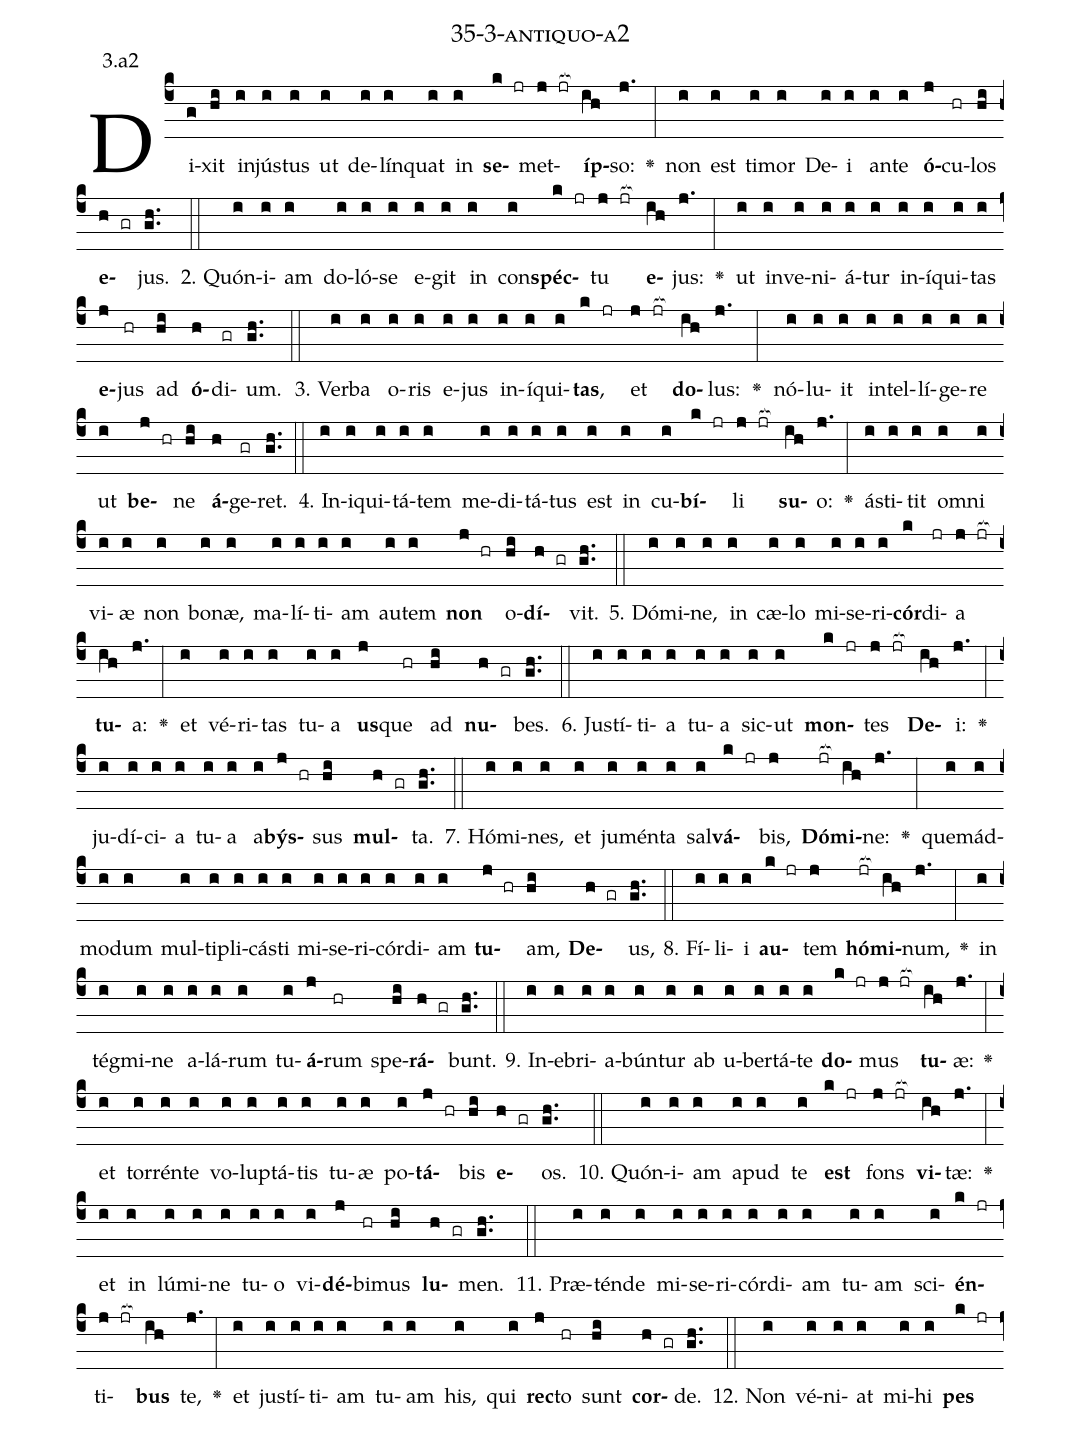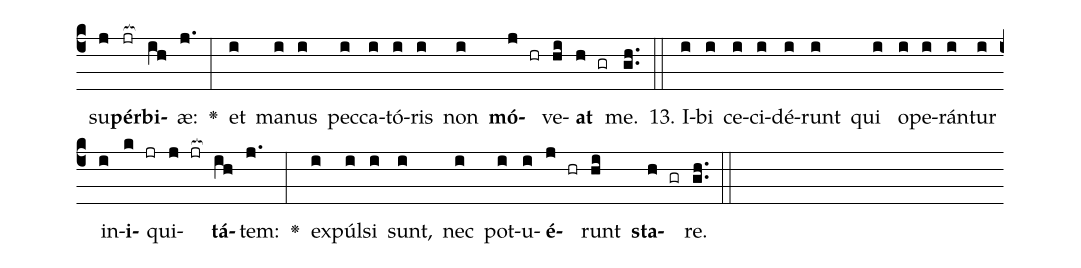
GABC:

name: 35-3-antiquo-a2;
annotation: 3.a2;
%%
(c4)Di(g)xit(hi) in(i)jús(i)tus(i) ut(i) de(i)lín(i)quat(i) in(i) <b>se</b>(k jr)met(j jr[ocb:1{])<b>íp</b>(ih[ocb:0}])so:(j.) <v>\greheightstar</v>(:) non(i) est(i) ti(i)mor(i) De(i)i(i) an(i)te(i) <b>ó</b>(j)cu(hr)los(hi) <b>e</b>(h gr)jus.(gh..) (::)
2. Quón(i)i(i)am(i) do(i)ló(i)se(i) e(i)git(i) in(i) con(i)<b>spéc</b>(k jr)tu(j jr[ocb:1{]) <b>e</b>(ih[ocb:0}])jus:(j.) <v>\greheightstar</v>(:) ut(i) in(i)ve(i)ni(i)á(i)tur(i) in(i)í(i)qui(i)tas(i) <b>e</b>(j)jus(hr) ad(hi) <b>ó</b>(h)di(gr)um.(gh..) (::)
3. Ver(i)ba(i) o(i)ris(i) e(i)jus(i) in(i)í(i)qui(i)<b>tas</b>,(k jr) et(j jr[ocb:1{]) <b>do</b>(ih[ocb:0}])lus:(j.) <v>\greheightstar</v>(:) nó(i)lu(i)it(i) in(i)tel(i)lí(i)ge(i)re(i) ut(i) <b>be</b>(j hr)ne(hi) <b>á</b>(h)ge(gr)ret.(gh..) (::)
4. In(i)i(i)qui(i)tá(i)tem(i) me(i)di(i)tá(i)tus(i) est(i) in(i) cu(i)<b>bí</b>(k jr)li(j jr[ocb:1{]) <b>su</b>(ih[ocb:0}])o:(j.) <v>\greheightstar</v>(:) á(i)sti(i)tit(i) om(i)ni(i) vi(i)æ(i) non(i) bo(i)næ,(i) ma(i)lí(i)ti(i)am(i) au(i)tem(i) <b>non</b>(j hr) o(hi)<b>dí</b>(h gr)vit.(gh..) (::)
5. Dó(i)mi(i)ne,(i) in(i) cæ(i)lo(i) mi(i)se(i)ri(i)<b>cór</b>(k)di(jr)a(j jr[ocb:1{]) <b>tu</b>(ih[ocb:0}])a:(j.) <v>\greheightstar</v>(:) et(i) vé(i)ri(i)tas(i) tu(i)a(i) <b>us</b>(j)que(hr) ad(hi) <b>nu</b>(h gr)bes.(gh..) (::)
6. Jus(i)tí(i)ti(i)a(i) tu(i)a(i) sic(i)ut(i) <b>mon</b>(k jr)tes(j jr[ocb:1{]) <b>De</b>(ih[ocb:0}])i:(j.) <v>\greheightstar</v>(:) ju(i)dí(i)ci(i)a(i) tu(i)a(i) a(i)<b>býs</b>(j hr)sus(hi) <b>mul</b>(h gr)ta.(gh..) (::)
7. Hó(i)mi(i)nes,(i) et(i) ju(i)mén(i)ta(i) sal(i)<b>vá</b>(k jr)bis,(j) <b>Dó</b>(jr[ocb:1{])<b>mi</b>(ih[ocb:0}])ne:(j.) <v>\greheightstar</v>(:) quem(i)ád(i)mo(i)dum(i) mul(i)ti(i)pli(i)cás(i)ti(i) mi(i)se(i)ri(i)cór(i)di(i)am(i) <b>tu</b>(j hr)am,(hi) <b>De</b>(h gr)us,(gh..) (::)
8. Fí(i)li(i)i(i) <b>au</b>(k jr)tem(j) <b>hó</b>(jr[ocb:1{])<b>mi</b>(ih[ocb:0}])num,(j.) <v>\greheightstar</v>(:) in(i) tég(i)mi(i)ne(i) a(i)lá(i)rum(i) tu(i)<b>á</b>(j)rum(hr) spe(hi)<b>rá</b>(h gr)bunt.(gh..) (::)
9. In(i)e(i)bri(i)a(i)bún(i)tur(i) ab(i) u(i)ber(i)tá(i)te(i) <b>do</b>(k jr)mus(j jr[ocb:1{]) <b>tu</b>(ih[ocb:0}])æ:(j.) <v>\greheightstar</v>(:) et(i) tor(i)rén(i)te(i) vo(i)lup(i)tá(i)tis(i) tu(i)æ(i) po(i)<b>tá</b>(j hr)bis(hi) <b>e</b>(h gr)os.(gh..) (::)
10. Quón(i)i(i)am(i) a(i)pud(i) te(i) <b>est</b>(k jr) fons(j jr[ocb:1{]) <b>vi</b>(ih[ocb:0}])tæ:(j.) <v>\greheightstar</v>(:) et(i) in(i) lú(i)mi(i)ne(i) tu(i)o(i) vi(i)<b>dé</b>(j)bi(hr)mus(hi) <b>lu</b>(h gr)men.(gh..) (::)
11. Præ(i)tén(i)de(i) mi(i)se(i)ri(i)cór(i)di(i)am(i) tu(i)am(i) sci(i)<b>én</b>(k jr)ti(j jr[ocb:1{])<b>bus</b>(ih[ocb:0}]) te,(j.) <v>\greheightstar</v>(:) et(i) jus(i)tí(i)ti(i)am(i) tu(i)am(i) his,(i) qui(i) <b>rec</b>(j)to(hr) sunt(hi) <b>cor</b>(h gr)de.(gh..) (::)
12. Non(i) vé(i)ni(i)at(i) mi(i)hi(i) <b>pes</b>(k jr) su(j)<b>pér</b>(jr[ocb:1{])<b>bi</b>(ih[ocb:0}])æ:(j.) <v>\greheightstar</v>(:) et(i) ma(i)nus(i) pec(i)ca(i)tó(i)ris(i) non(i) <b>mó</b>(j hr)ve(hi)<b>at</b>(h gr) me.(gh..) (::)
13. I(i)bi(i) ce(i)ci(i)dé(i)runt(i) qui(i) o(i)pe(i)rán(i)tur(i) in(i)<b>i</b>(k jr)qui(j jr[ocb:1{])<b>tá</b>(ih[ocb:0}])tem:(j.) <v>\greheightstar</v>(:) ex(i)púl(i)si(i) sunt,(i) nec(i) pot(i)u(i)<b>é</b>(j hr)runt(hi) <b>sta</b>(h gr)re.(gh..) (::)
